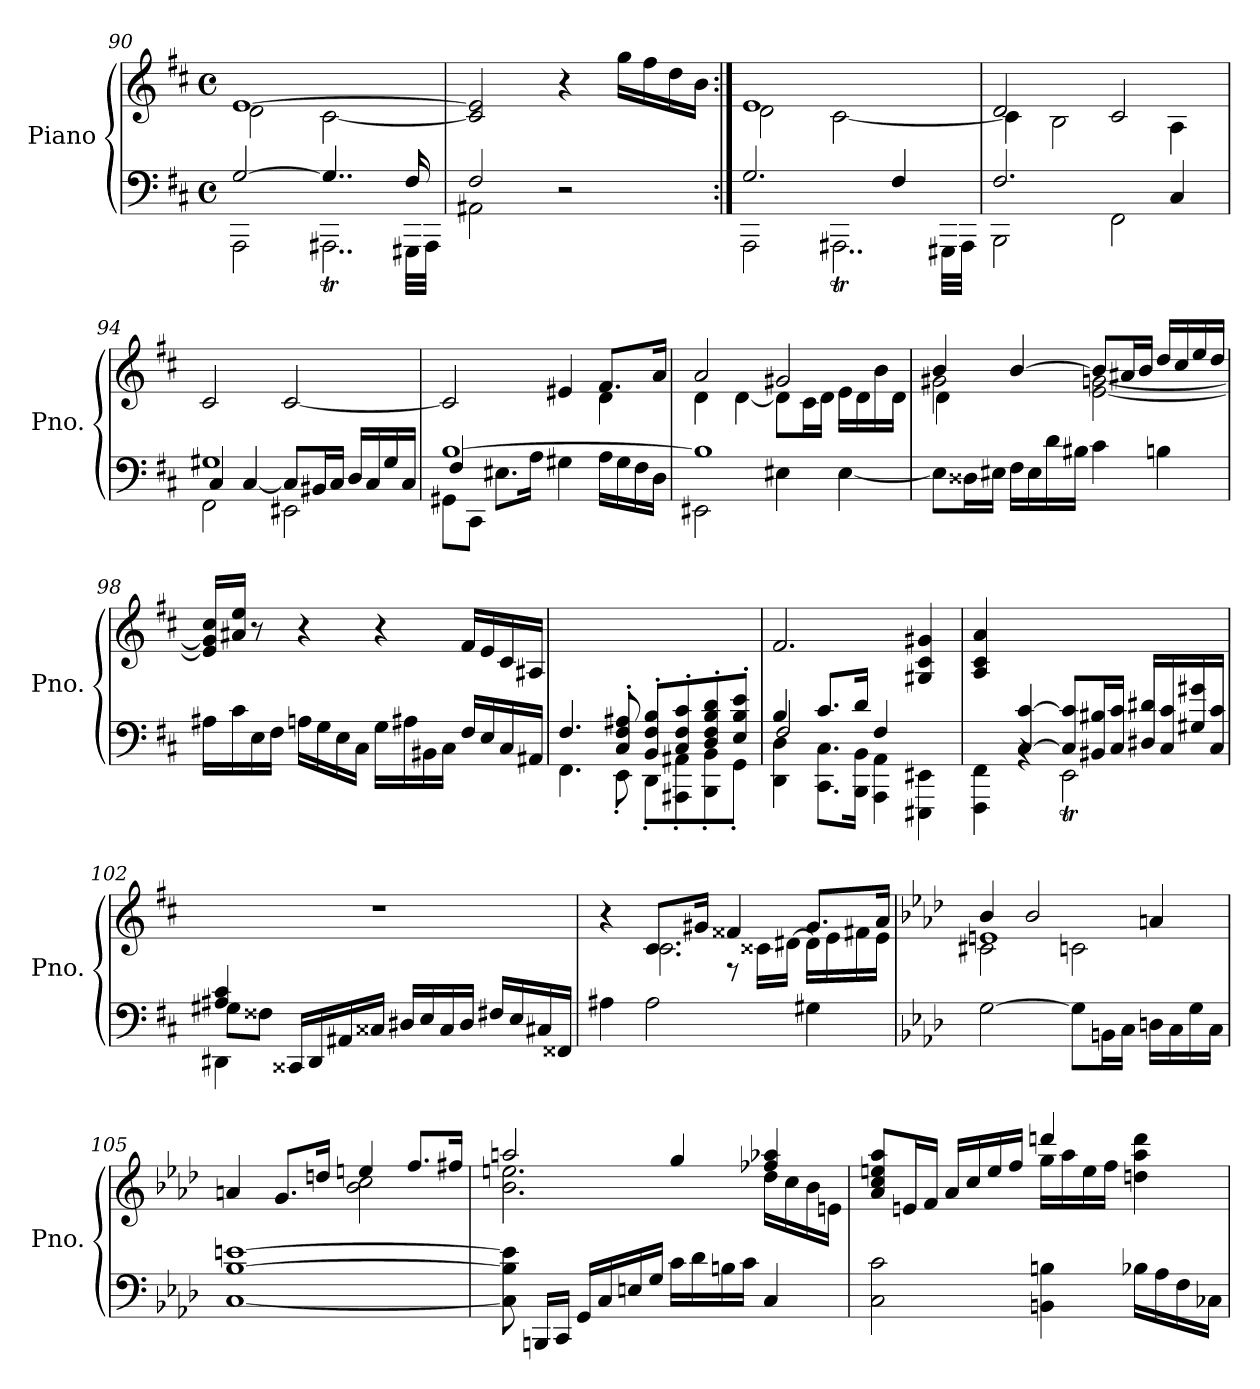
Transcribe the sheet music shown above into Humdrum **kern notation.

**kern	**kern
*part1	*part1
*staff2	*staff1
*I"Piano	*
*I'Pno.	*
*clefF4	*clefG2
*k[f#c#]	*k[f#c#]
*M4/4	*M4/4
*met(c)	*met(c)
=90	=90
*^	*^
[2G/	2AAA\	[1e	2d\
!	!LO:N:head=open	!	!
4..G/]	4..AAA#Xt\	.	[2c#\
16F#/	32GGG#X\LLL	.	.
.	32AAA#\JJJ	.	.
*	*	*v	*v
=91	=91	=91
2F#/	2AA#X\	2c#/] 2e/]
2r	2ryy	4r
.	.	16gg\LL
.	.	16ff#\
.	.	16dd\
.	.	16b\JJ
=92:|!	=92:|!	=92:|!
*	*	*^
2.G/	2AAA\	1e	2d\
!	!LO:N:head=open	!	!
.	4..AAA#Xt\	.	[2c#\
4F#/	.	.	.
.	32GGG#X!\LLL	.	.
.	32AAA#!\JJJ	.	.
=93	=93	=93	=93
2.F#/	2BBB\	2d/	4c#\]
.	.	.	2B\
.	2FF#\	2c#/	.
4C#/	.	.	4A\
*	*	*v	*v
=94	=94	=94
*	*^	*
1G#X	4C#/	2FF#\	2c#/
.	[4C#/	.	.
.	8C#/L]	2EE#X\	[2c#/
.	16BB#X/L	.	.
.	16C#/JJ	.	.
.	16D/LL	.	.
.	16C#/	.	.
.	16G#/	.	.
.	16C#/JJ	.	.
!!LO:PB:g=z
=95	=95	=95	=95
*	*	*	*^
[1B	4F#/	8GG#X\L	2c#/]	2.ryy
.	.	8CC#\J	.	.
.	8.E#X\L	4ryy	.	.
.	16A\Jk	.	.	.
.	4G#X\	2ryy	4e#X/	.
.	16A\LL	.	8.f#/L	4d\
.	16G#\	.	.	.
.	16F#\	.	.	.
.	16D\JJ	.	16a/Jk	.
*	*v	*v	*	*
=96	=96	=96	=96
1B]	2EE#X\	2a/	4d\
.	.	.	[4d\
.	4E#X\	2g#X/	8d\L]
.	.	.	16c#\L
.	.	.	16d\JJ
.	[4E#\	.	16e\LL
.	.	.	16d\
.	.	.	16b\
.	.	.	16d\JJ
*v	*v	*	*
=97	=97	=97
*	*	*^
8E#\L]	4b/	2g#X\	4d\
16D##X\L	.	.	.
16E#X\JJ	.	.	.
16F#\LL	[4b/	.	4ryy
16E#\	.	.	.
16d\	.	.	.
16B#X\JJ	.	.	.
4c#\	8b/L]	[2e\ [2gn\	2ryy
.	16a#X/L	.	.
.	16b/JJ	.	.
4Bn\	16dd/LL	.	.
.	16cc#/	.	.
.	16ee/	.	.
.	16dd/JJ	.	.
*	*v	*v	*v
=98	=98
16A#X\LL	16e/] 16g/] 16cc#/LL
16c#\	16a#X/ 16ee/JJ
16E\	8r
16F#\JJ	.
16An\LL	4r
16G\	.
16E\	.
16C#\JJ	.
16G\LL	4r
16A#X\	.
16BB#X\	.
16C#\JJ	.
16F#/LL	16f#/LL
16E/	16e/
16C#/	16c#/
16AA#X/JJ	16A#X/JJ
!!LO:LB:g=z
=99	=99
*^	*
4.F#/	4.FF#\	1ryy
8C#/' 8F#/' 8A#X/'	8EE'\	.
8BB/' 8F#/' 8B/'L	8DD'\L	.
8C#/' 8F#/' 8c#/'	8AAA#X\' 8AA#X\'	.
8D/' 8F#/' 8B/' 8d/'	8BBB\' 8BB\'	.
8E/' 8B/' 8e/'J	8GG'\J	.
=100	=100	=100
*	*^	*
4B/	2F#/	4DD\ 4D\	2.f#/
8.c#/L	.	8.CC#\ 8.C#\L	.
16d/Jk	.	16BBB\ 16BB\Jk	.
4F#/	4ryy	4AAA\ 4AA\	.
4ryy	4ryy	4EEE#X\ 4EE#X\	4G#X/ 4c#/ 4g#X/
*	*v	*v	*
=101	=101	=101
4ryy	4FFF#\ 4FF#\	4A/ 4c#/ 4a/
[4C#/ [4c#/	4rBB	4ryy
8C#/] 8c#/]L	2EET\	2ryy
16BB#X/ 16B#X/L	.	.
16C#/ 16c#/JJ	.	.
16D#X/ 16d#X/LL	.	.
16C#/ 16c#/	.	.
16G#X/ 16g#X/	.	.
16C#/ 16c#/JJ	.	.
=102	=102	=102
*	*^	*
4A#X/ 4c#/	8G#X\L	4DD#X\	1r
.	8F##X\J	.	.
16CC##X/LL	4ryy	4ryy	.
16DD#/	.	.	.
16AA#X/	.	.	.
16C##X/JJ	.	.	.
16D#X/LL	2ryy	2ryy	.
16E/	.	.	.
16C##/	.	.	.
16D#/JJ	.	.	.
16F#X/LL	.	.	.
16E/	.	.	.
16C#X/	.	.	.
16FF##X/JJ	.	.	.
*v	*v	*v	*
!!LO:LB:g=z
=103	=103
*	*^
*	*	*^
4A#X\	4r	4ryy	2ryy
2A#\	8.c#/L	2.c#\	.
.	16g#X/Jk	.	.
.	4f##X/	.	8rF
.	.	.	16c##X\LL
.	.	.	[16d#X\JJ
4G#X\	8.g#/L	.	16d#\LL]
.	.	.	16e\
.	.	.	16f#X\
.	16a/Jk	.	16e\JJ
=104	=104	=104	=104
*k[b-e-a-d-]	*k[b-e-a-d-]	*	*
[2G\	4b-/	1en	2c#X\
.	2b-/	.	.
8G\L]	.	.	2cn\
16BBn\L	.	.	.
16C\JJ	.	.	.
16Dn\LL	4an/	.	.
16C\	.	.	.
16G\	.	.	.
16C\JJ	.	.	.
=105	=105	=105	=105
[1C [1B- [1en	4an/	1ryy	2ryy
.	8.g/L	.	.
.	16ddn/Jk	.	.
.	4een/	.	2b-\ 2cc\
.	8.ff/L	.	.
.	16ff#X/Jk	.	.
*	*	*v	*v
!!LO:LB:g=z
=106	=106	=106
8C\] 8B-\] 8e\]	2aan/	2.b-\ 2.een\
16BBBn/LL	.	.
16CC/JJ	.	.
16GG/LL	.	.
16C/	.	.
16En/	.	.
16G/JJ	.	.
16c\LL	4gg/	.
16d-\	.	.
16Bn\	.	.
16c\JJ	.	.
4C/	4ff-X/ 4aa-X/	16dd-\LL
.	.	16cc\
.	.	16b-\
.	.	16en\JJ
=107	=107	=107
2C\ 2c\	8a-/ 8cc/ 8een/ 8aa-/L	2ryy
.	16en/L	.
.	16f/JJ	.
.	16a-/LL	.
.	16cc/	.
.	16ee/	.
.	16ff/JJ	.
4BBn\ 4Bn\	4dddn/	16gg\LL
.	.	16aa-\
.	.	16ee\
.	.	16ff\JJ
16B-X\LL	4ddn\ 4aa-\ 4ddd\	4ryy
16A-\	.	.
16F\	.	.
16C-X\JJ	.	.
*	*v	*v
=	=
*-	*-
